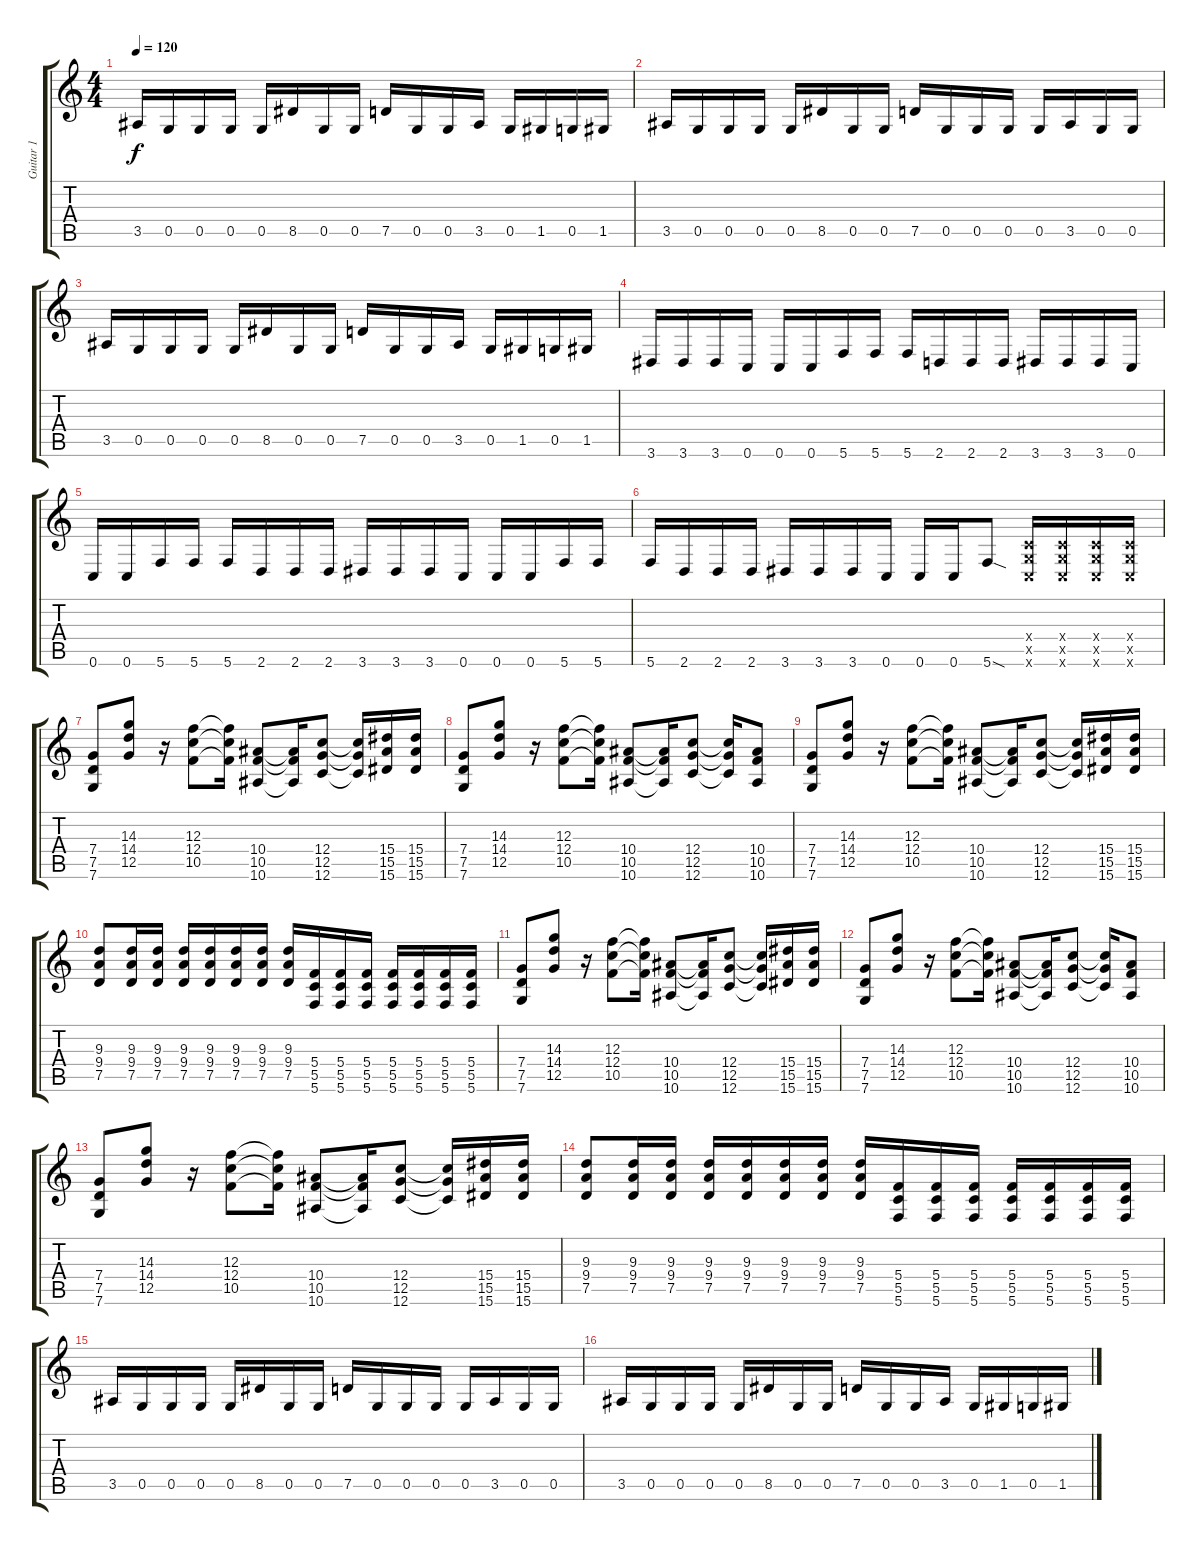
\track ("Guitar 1" "Guitar 1") {instrument distortionguitar}
\staff {score tabs}
\tuning (D4 A3 F3 C3 G2 C2) {hide}
\ts (4 4)
\tempo 120
\clef g2
\ks c
3.5.16{dy f} 0.5.16 0.5.16 0.5.16 0.5.16 8.5.16 0.5.16 0.5.16 7.5.16 0.5.16 0.5.16 3.5.16 0.5.16 1.5.16 0.5.16 1.5.16 |
3.5.16 0.5.16 0.5.16 0.5.16 0.5.16 8.5.16 0.5.16 0.5.16 7.5.16 0.5.16 0.5.16 0.5.16 0.5.16 3.5.16 0.5.16 0.5.16 |
3.5.16 0.5.16 0.5.16 0.5.16 0.5.16 8.5.16 0.5.16 0.5.16 7.5.16 0.5.16 0.5.16 3.5.16 0.5.16 1.5.16 0.5.16 1.5.16 |
3.6.16 3.6.16 3.6.16 0.6.16 0.6.16 0.6.16 5.6.16 5.6.16 5.6.16 2.6.16 2.6.16 2.6.16 3.6.16 3.6.16 3.6.16 0.6.16 |
0.6.16 0.6.16 5.6.16 5.6.16 5.6.16 2.6.16 2.6.16 2.6.16 3.6.16 3.6.16 3.6.16 0.6.16 0.6.16 0.6.16 5.6.16 5.6.16 |
5.6.16 2.6.16 2.6.16 2.6.16 3.6.16 3.6.16 3.6.16 0.6.16 0.6.16 0.6.16 5.6{sod}.8 (0.4{x} 0.5{x} 0.6{x}).16 (0.4{x} 0.5{x} 0.6{x}).16 (0.4{x} 0.5{x} 0.6{x}).16 (0.4{x} 0.5{x} 0.6{x}).16 |
(7.4 7.5 7.6).8 (14.3 14.4 12.5).8 r.16 (12.3 12.4 10.5).8 (12.3{t} 12.4{t} 10.5{t}).16 (10.4 10.5 10.6).8 (10.4{t} 10.5{t} 10.6{t}).16 (12.4 12.5 12.6).8 (12.4{t} 12.5{t} 12.6{t}).16 (15.4 15.5 15.6).16 (15.4 15.5 15.6).16 |
(7.4 7.5 7.6).8 (14.3 14.4 12.5).8 r.16 (12.3 12.4 10.5).8 (12.3{t} 12.4{t} 10.5{t}).16 (10.4 10.5 10.6).8 (10.4{t} 10.5{t} 10.6{t}).16 (12.4 12.5 12.6).8 (12.4{t} 12.5{t} 12.6{t}).16 (10.4 10.5 10.6).8 |
(7.4 7.5 7.6).8 (14.3 14.4 12.5).8 r.16 (12.3 12.4 10.5).8 (12.3{t} 12.4{t} 10.5{t}).16 (10.4 10.5 10.6).8 (10.4{t} 10.5{t} 10.6{t}).16 (12.4 12.5 12.6).8 (12.4{t} 12.5{t} 12.6{t}).16 (15.4 15.5 15.6).16 (15.4 15.5 15.6).16 |
(9.3 9.4 7.5).8 (9.3 9.4 7.5).16 (9.3 9.4 7.5).16 (9.3 9.4 7.5).16 (9.3 9.4 7.5).16 (9.3 9.4 7.5).16 (9.3 9.4 7.5).16 (9.3 9.4 7.5).16 (5.4 5.5 5.6).16 (5.4 5.5 5.6).16 (5.4 5.5 5.6).16 (5.4 5.5 5.6).16 (5.4 5.5 5.6).16 (5.4 5.5 5.6).16 (5.4 5.5 5.6).16 |
(7.4 7.5 7.6).8 (14.3 14.4 12.5).8 r.16 (12.3 12.4 10.5).8 (12.3{t} 12.4{t} 10.5{t}).16 (10.4 10.5 10.6).8 (10.4{t} 10.5{t} 10.6{t}).16 (12.4 12.5 12.6).8 (12.4{t} 12.5{t} 12.6{t}).16 (15.4 15.5 15.6).16 (15.4 15.5 15.6).16 |
(7.4 7.5 7.6).8 (14.3 14.4 12.5).8 r.16 (12.3 12.4 10.5).8 (12.3{t} 12.4{t} 10.5{t}).16 (10.4 10.5 10.6).8 (10.4{t} 10.5{t} 10.6{t}).16 (12.4 12.5 12.6).8 (12.4{t} 12.5{t} 12.6{t}).16 (10.4 10.5 10.6).8 |
(7.4 7.5 7.6).8 (14.3 14.4 12.5).8 r.16 (12.3 12.4 10.5).8 (12.3{t} 12.4{t} 10.5{t}).16 (10.4 10.5 10.6).8 (10.4{t} 10.5{t} 10.6{t}).16 (12.4 12.5 12.6).8 (12.4{t} 12.5{t} 12.6{t}).16 (15.4 15.5 15.6).16 (15.4 15.5 15.6).16 |
(9.3 9.4 7.5).8 (9.3 9.4 7.5).16 (9.3 9.4 7.5).16 (9.3 9.4 7.5).16 (9.3 9.4 7.5).16 (9.3 9.4 7.5).16 (9.3 9.4 7.5).16 (9.3 9.4 7.5).16 (5.4 5.5 5.6).16 (5.4 5.5 5.6).16 (5.4 5.5 5.6).16 (5.4 5.5 5.6).16 (5.4 5.5 5.6).16 (5.4 5.5 5.6).16 (5.4 5.5 5.6).16 |
3.5.16 0.5.16 0.5.16 0.5.16 0.5.16 8.5.16 0.5.16 0.5.16 7.5.16 0.5.16 0.5.16 0.5.16 0.5.16 3.5.16 0.5.16 0.5.16 |
3.5.16 0.5.16 0.5.16 0.5.16 0.5.16 8.5.16 0.5.16 0.5.16 7.5.16 0.5.16 0.5.16 3.5.16 0.5.16 1.5.16 0.5.16 1.5.16
